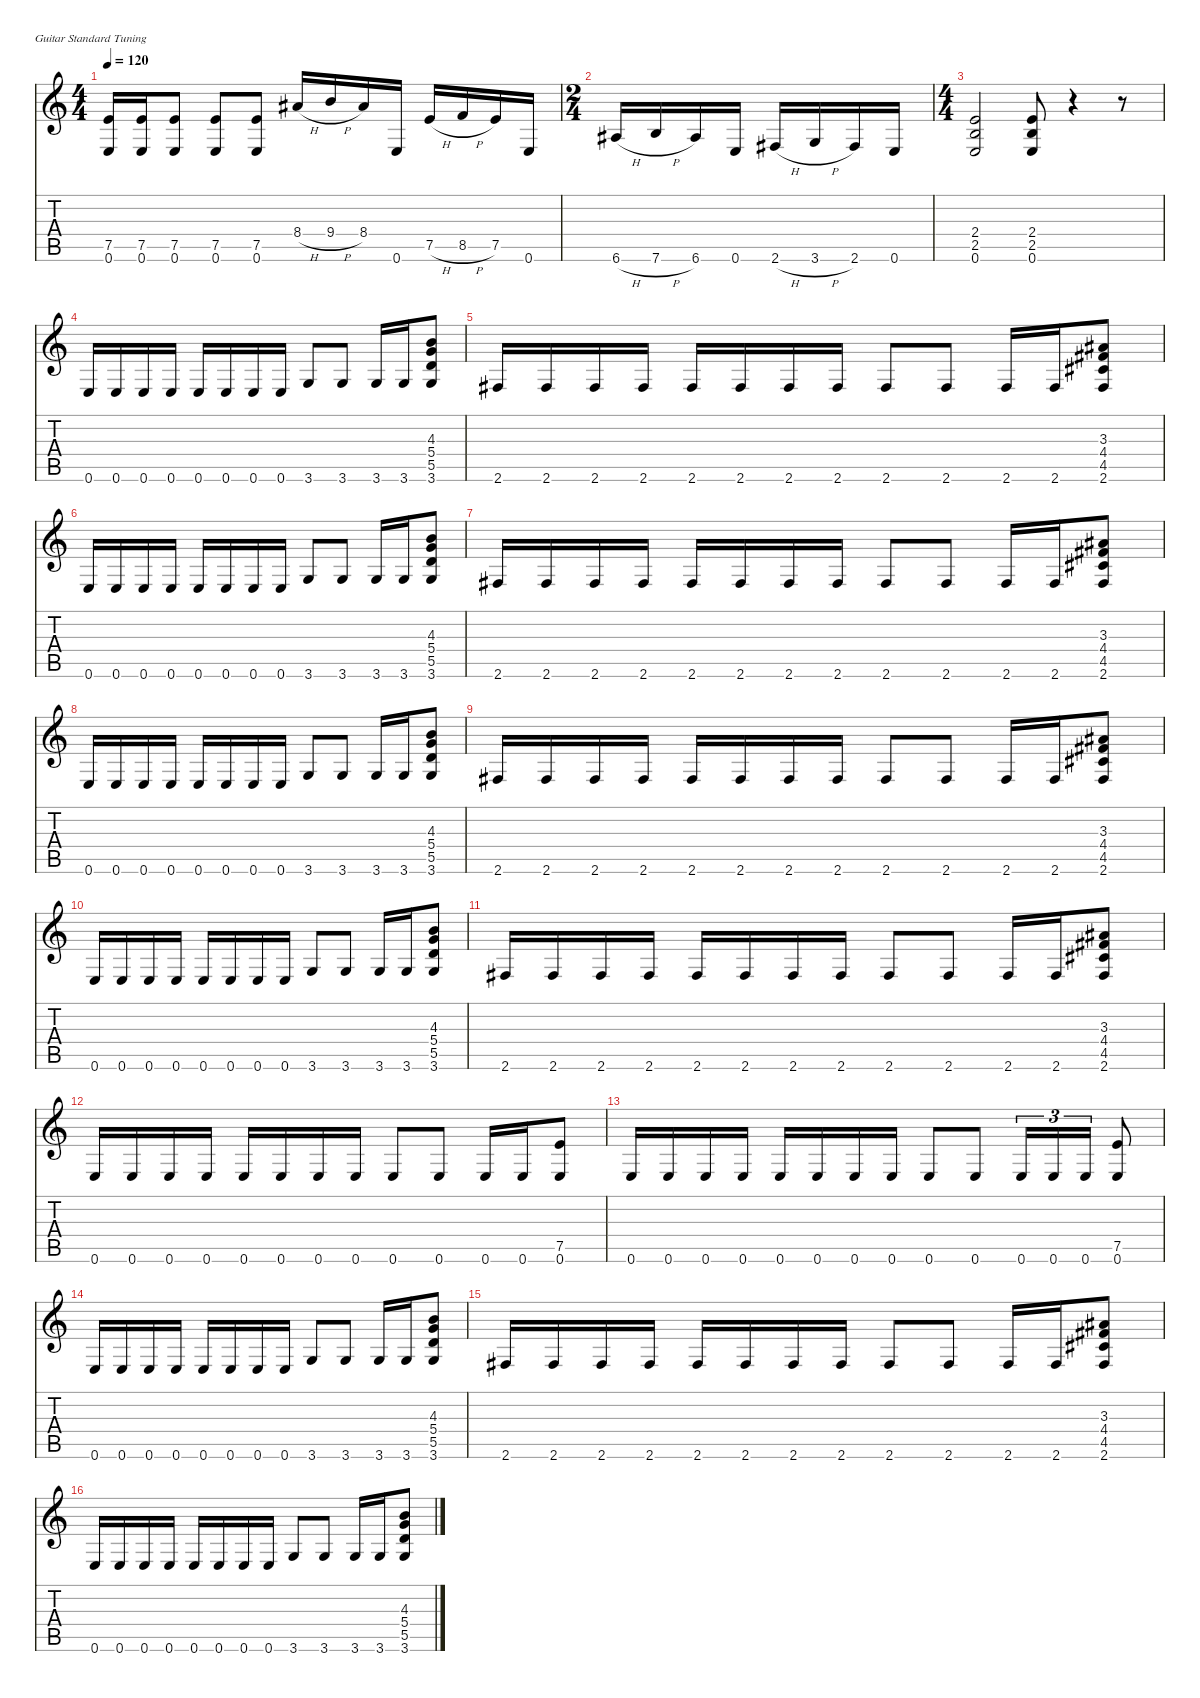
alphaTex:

\defaultSystemsLayout 4
\hideDynamics
\bracketExtendMode nobrackets
\singleTrackTrackNamePolicy hidden
\multiTrackTrackNamePolicy hidden
\otherSystemsTrackNameOrientation horizontal
\track ("Hetfield" "dist.guit.") {instrument distortionguitar}
\staff {score tabs}
\tuning (E4 B3 G3 D3 A2 E2)
\ts (4 4)
\tempo 120
\clef g2
\ks c
(7.5 0.6).16{dy f beam Up} (7.5 0.6).16{beam Up} (7.5 0.6).8{beam Up} (7.5 0.6).8{beam Up} (7.5 0.6).8{beam Up} 8.4{h acc #}.16{beam Up} 9.4{h}.16{beam Up} 8.4{acc #}.16{beam Up} 0.6.16{beam Up} 7.5{h}.16{beam Up} 8.5{h}.16{beam Up} 7.5.16{beam Up} 0.6.16{beam Up} |
\ts (2 4)
6.6{h acc #}.16{beam Up} 7.6{h}.16{beam Up} 6.6{acc #}.16{beam Up} 0.6.16{beam Up} 2.6{h acc #}.16{beam Up} 3.6{h}.16{beam Up} 2.6{acc #}.16{beam Up} 0.6.16{beam Up} |
\ts (4 4)
(2.4 2.5 0.6).2{beam Up} (2.4 2.5 0.6).8{beam Up} r.4{beam Up} r.8{beam Up} |
0.6.16{beam Up} 0.6.16{beam Up} 0.6.16{beam Up} 0.6.16{beam Up} 0.6.16{beam Up} 0.6.16{beam Up} 0.6.16{beam Up} 0.6.16{beam Up} 3.6.8{beam Up} 3.6.8{beam Up} 3.6.16{beam Up} 3.6.16{beam Up} (4.3 5.4 5.5 3.6).8{beam Up} |
2.6{acc #}.16{beam Up} 2.6{acc #}.16{beam Up} 2.6{acc #}.16{beam Up} 2.6{acc #}.16{beam Up} 2.6{acc #}.16{beam Up} 2.6{acc #}.16{beam Up} 2.6{acc #}.16{beam Up} 2.6{acc #}.16{beam Up} 2.6{acc #}.8{beam Up} 2.6{acc #}.8{beam Up} 2.6{acc #}.16{beam Up} 2.6{acc #}.16{beam Up} (3.3{acc #} 4.4{acc #} 4.5{acc #} 2.6{acc #}).8{beam Up} |
0.6.16{beam Up} 0.6.16{beam Up} 0.6.16{beam Up} 0.6.16{beam Up} 0.6.16{beam Up} 0.6.16{beam Up} 0.6.16{beam Up} 0.6.16{beam Up} 3.6.8{beam Up} 3.6.8{beam Up} 3.6.16{beam Up} 3.6.16{beam Up} (4.3 5.4 5.5 3.6).8{beam Up} |
2.6{acc #}.16{beam Up} 2.6{acc #}.16{beam Up} 2.6{acc #}.16{beam Up} 2.6{acc #}.16{beam Up} 2.6{acc #}.16{beam Up} 2.6{acc #}.16{beam Up} 2.6{acc #}.16{beam Up} 2.6{acc #}.16{beam Up} 2.6{acc #}.8{beam Up} 2.6{acc #}.8{beam Up} 2.6{acc #}.16{beam Up} 2.6{acc #}.16{beam Up} (3.3{acc #} 4.4{acc #} 4.5{acc #} 2.6{acc #}).8{beam Up} |
0.6.16{beam Up} 0.6.16{beam Up} 0.6.16{beam Up} 0.6.16{beam Up} 0.6.16{beam Up} 0.6.16{beam Up} 0.6.16{beam Up} 0.6.16{beam Up} 3.6.8{beam Up} 3.6.8{beam Up} 3.6.16{beam Up} 3.6.16{beam Up} (4.3 5.4 5.5 3.6).8{beam Up} |
2.6{acc #}.16{beam Up} 2.6{acc #}.16{beam Up} 2.6{acc #}.16{beam Up} 2.6{acc #}.16{beam Up} 2.6{acc #}.16{beam Up} 2.6{acc #}.16{beam Up} 2.6{acc #}.16{beam Up} 2.6{acc #}.16{beam Up} 2.6{acc #}.8{beam Up} 2.6{acc #}.8{beam Up} 2.6{acc #}.16{beam Up} 2.6{acc #}.16{beam Up} (3.3{acc #} 4.4{acc #} 4.5{acc #} 2.6{acc #}).8{beam Up} |
0.6.16{beam Up} 0.6.16{beam Up} 0.6.16{beam Up} 0.6.16{beam Up} 0.6.16{beam Up} 0.6.16{beam Up} 0.6.16{beam Up} 0.6.16{beam Up} 3.6.8{beam Up} 3.6.8{beam Up} 3.6.16{beam Up} 3.6.16{beam Up} (4.3 5.4 5.5 3.6).8{beam Up} |
2.6{acc #}.16{beam Up} 2.6{acc #}.16{beam Up} 2.6{acc #}.16{beam Up} 2.6{acc #}.16{beam Up} 2.6{acc #}.16{beam Up} 2.6{acc #}.16{beam Up} 2.6{acc #}.16{beam Up} 2.6{acc #}.16{beam Up} 2.6{acc #}.8{beam Up} 2.6{acc #}.8{beam Up} 2.6{acc #}.16{beam Up} 2.6{acc #}.16{beam Up} (3.3{acc #} 4.4{acc #} 4.5{acc #} 2.6{acc #}).8{beam Up} |
0.6.16{beam Up} 0.6.16{beam Up} 0.6.16{beam Up} 0.6.16{beam Up} 0.6.16{beam Up} 0.6.16{beam Up} 0.6.16{beam Up} 0.6.16{beam Up} 0.6.8{beam Up} 0.6.8{beam Up} 0.6.16{beam Up} 0.6.16{beam Up} (7.5 0.6).8{beam Up} |
0.6.16{beam Up} 0.6.16{beam Up} 0.6.16{beam Up} 0.6.16{beam Up} 0.6.16{beam Up} 0.6.16{beam Up} 0.6.16{beam Up} 0.6.16{beam Up} 0.6.8{beam Up} 0.6.8{beam Up} 0.6.16{tu (3 2) beam Up} 0.6.16{tu (3 2) beam Up} 0.6.16{tu (3 2) beam Up} (7.5 0.6).8{beam Up} |
0.6.16{beam Up} 0.6.16{beam Up} 0.6.16{beam Up} 0.6.16{beam Up} 0.6.16{beam Up} 0.6.16{beam Up} 0.6.16{beam Up} 0.6.16{beam Up} 3.6.8{beam Up} 3.6.8{beam Up} 3.6.16{beam Up} 3.6.16{beam Up} (4.3 5.4 5.5 3.6).8{beam Up} |
2.6{acc #}.16{beam Up} 2.6{acc #}.16{beam Up} 2.6{acc #}.16{beam Up} 2.6{acc #}.16{beam Up} 2.6{acc #}.16{beam Up} 2.6{acc #}.16{beam Up} 2.6{acc #}.16{beam Up} 2.6{acc #}.16{beam Up} 2.6{acc #}.8{beam Up} 2.6{acc #}.8{beam Up} 2.6{acc #}.16{beam Up} 2.6{acc #}.16{beam Up} (3.3{acc #} 4.4{acc #} 4.5{acc #} 2.6{acc #}).8{beam Up} |
0.6.16{beam Up} 0.6.16{beam Up} 0.6.16{beam Up} 0.6.16{beam Up} 0.6.16{beam Up} 0.6.16{beam Up} 0.6.16{beam Up} 0.6.16{beam Up} 3.6.8{beam Up} 3.6.8{beam Up} 3.6.16{beam Up} 3.6.16{beam Up} (4.3 5.4 5.5 3.6).8{beam Up}
